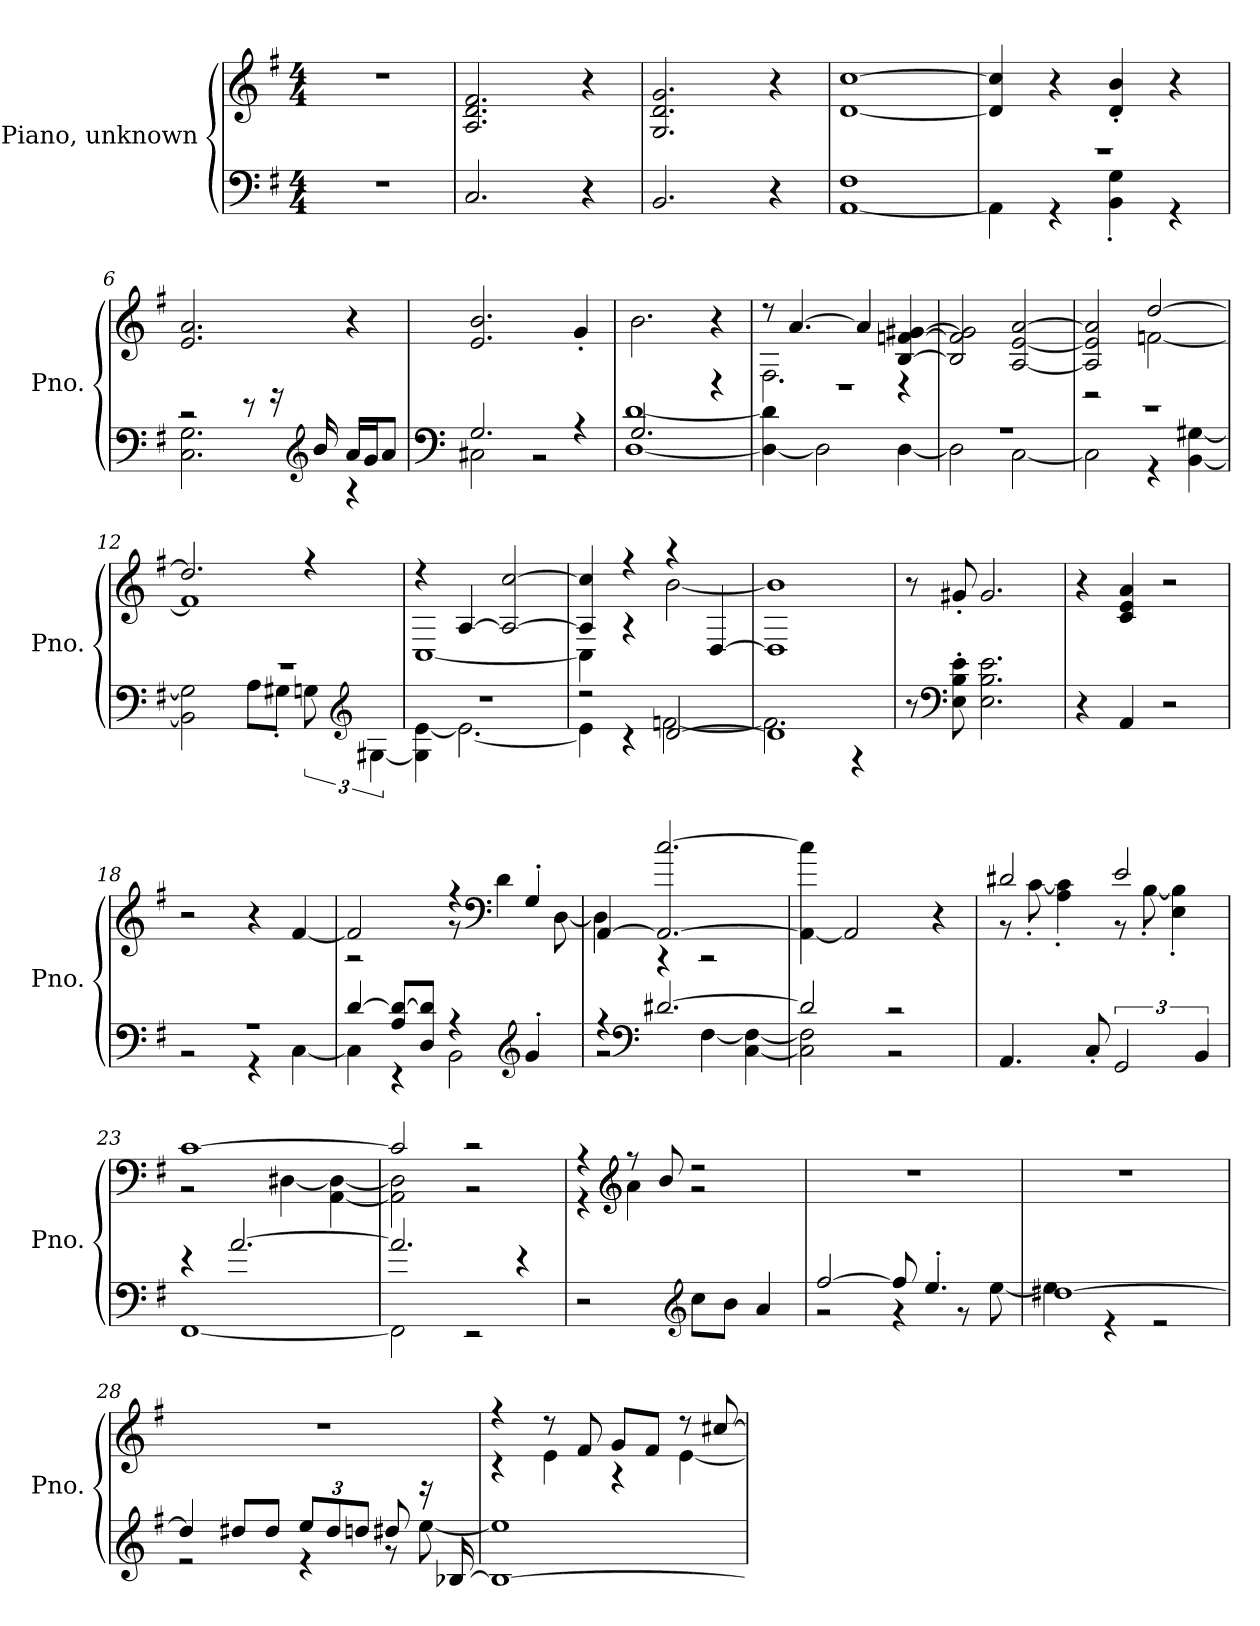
**kern	**kern
*part1	*part1
*staff2	*staff1
*I"Piano, unknown	*
*I'Pno.	*
*clefF4	*clefG2
*k[f#]	*k[f#]
*M4/4	*M4/4
*MM115	*MM115
=1	=1
1r	1r
=2	=2
2.C/	2.A/ 2.d/ 2.f#/
4r	4r
=3	=3
2.BB/	2.G/ 2.d/ 2.g/
4r	4r
=4	=4
*^	*
1F#	[1AA	[1d [1cc
=5	=5	=5
1r	4AA\]	4d/] 4cc/]
.	4r	4r
.	4BB\' 4G\'	4d/' 4b/'
.	4r	4r
=6	=6	=6
2r	2.C\ 2.G\	2.e/ 2.a/
8r	.	.
16r	.	.
*clefG2	*	*
16b/	.	.
16a/LL	4r	4r
16g/J	.	.
8a/J	.	.
=7	=7	=7
*clefF4	*	*
2.G/	2C#X\	2.e/ 2.b/
.	2r	.
4r	.	4g'/
=8	=8	=8
2.G/	[1D [1d	2.b\
4r	.	4r
!!LO:LB:g=z
=9	=9	=9
*	*	*^
1r	4D\_ 4d\]	8r	2.F#\
.	.	[4.a/	.
.	2D\]	.	.
.	.	4a/]	.
.	[4D\	[4B/ [4fn/ [4g#X/	4r
*	*	*v	*v
=10	=10	=10
1r	2D\]	2B/] 2f/] 2g#/]
.	[2C\	[2A/ [2e/ [2a/
=11	=11	=11
*	*	*^
1r	2C\]	2A/] 2e/] 2a/]	2r
.	4r	[2dd/	[2fn\
.	[4BB\ [4G#X\	.	.
=12	=12	=12	=12
1r	2BB\] 2G#\]	2.dd/]	1f]
.	8A\L	.	.
.	8G#X'\J	.	.
.	12Gn\	4r	.
*clefG2	*	*	*
.	[6G#X\	.	.
=13	=13	=13	=13
1r	4G#\] [4e\	4r	[1C
.	2.e\_	[4A/	.
.	.	2A/_ [2cc/	.
=14	=14	=14	=14
2r	4e\]	4A/] 4cc/]	4C\]
.	4r	4r	4r
[2d/	[2fn\	4r	[2b\
.	.	[4D/	.
=15	=15	=15	=15
1d]	2.f\]	1D]	1b]
.	4r	.	.
*v	*v	*	*
*	*v	*v
!!LO:LB:g=z
=16	=16
8r	8r
*clefF4	*
8E\' 8B\' 8e\'	8g#X'/
2.E\ 2.B\ 2.e\	2.g#/
=17	=17
4r	4r
4AA/	4c/ 4e/ 4a/
2r	2r
=18	=18
*^	*
1r	2r	2r
.	4r	4r
.	[4C\	[4f#/
=19	=19	=19
*	*	*^
[4d/	4C\]	2f#/]	2r
8A/ 8d/_L	4r	.	.
8D/ 8d/]J	.	.	.
4r	2BB\	4r	8r
*	*	*clefF4	*
.	.	.	4d\
*clefG2	*	*	*
4g'/	.	4G'/	.
.	.	.	[8D\
=20	=20	=20	=20
4r	2r	[4AA/	4D\]
*clefF4	*	*	*
[2.d#X/	.	2.AA/_ [2.cc/	4r
.	[4F#\	.	2r
.	[4C\ 4F#\_	.	.
*	*	*v	*v
=21	=21	=21
2d#/]	2C\] 2F#\]	4AA\_ 4cc\]
.	.	2AA/]
2r	2r	.
.	.	4r
*v	*v	*
!!LO:LB:g=z
=22	=22
*	*^
4.AA/	2d#X/	8r
.	.	[8c'\
.	.	4A\' 4c\]'
8C'/	.	.
3GG/	2e/	8r
.	.	[8B'\
.	.	4E\' 4B\]'
6BB/	.	.
=23	=23	=23
*^	*	*
4r	[1FF#	[1c	2r
[2.a/	.	.	.
.	.	.	[4D#X\
.	.	.	[4AA\ 4D#\_
=24	=24	=24	=24
2.a/]	2FF#\]	2c/]	2AA\] 2D#\]
.	2r	2r	2r
4r	.	.	.
*v	*v	*	*
=25	=25	=25
2r	4r	4r
*	*clefG2	*
.	8r	4a\
.	8b/	.
*clefG2	*	*
8cc\L	2r	2r
8b\J	.	.
4a/	.	.
*	*v	*v
=26	=26
*^	*
[2ff#/	2r	1r
8ff#/]	4r	.
4.ee'/	.	.
.	8r	.
.	[8ee\	.
=27	=27	=27
[1dd#X	4ee\]	1r
.	4r	.
.	2r	.
!!LO:LB:g=z
=28	=28	=28
4dd#/]	2r	1r
8dd#X/L	.	.
8dd#/J	.	.
*Xbrackettup	*	*
12ee/L	4r	.
12dd#/	.	.
12ddn/J	.	.
8dd#X/	8r	.
16r	[8ee\	.
[16B-X/	.	.
=29	=29	=29
*	*	*^
1B-_	1ee]	4r	4r
.	.	8r	4e\
.	.	8f#/	.
.	.	8g/L	4r
.	.	8f#/J	.
.	.	8r	[4e\
.	.	[8cc#X/	.
*v	*v	*	*
*	*v	*v
=	=
*-	*-
